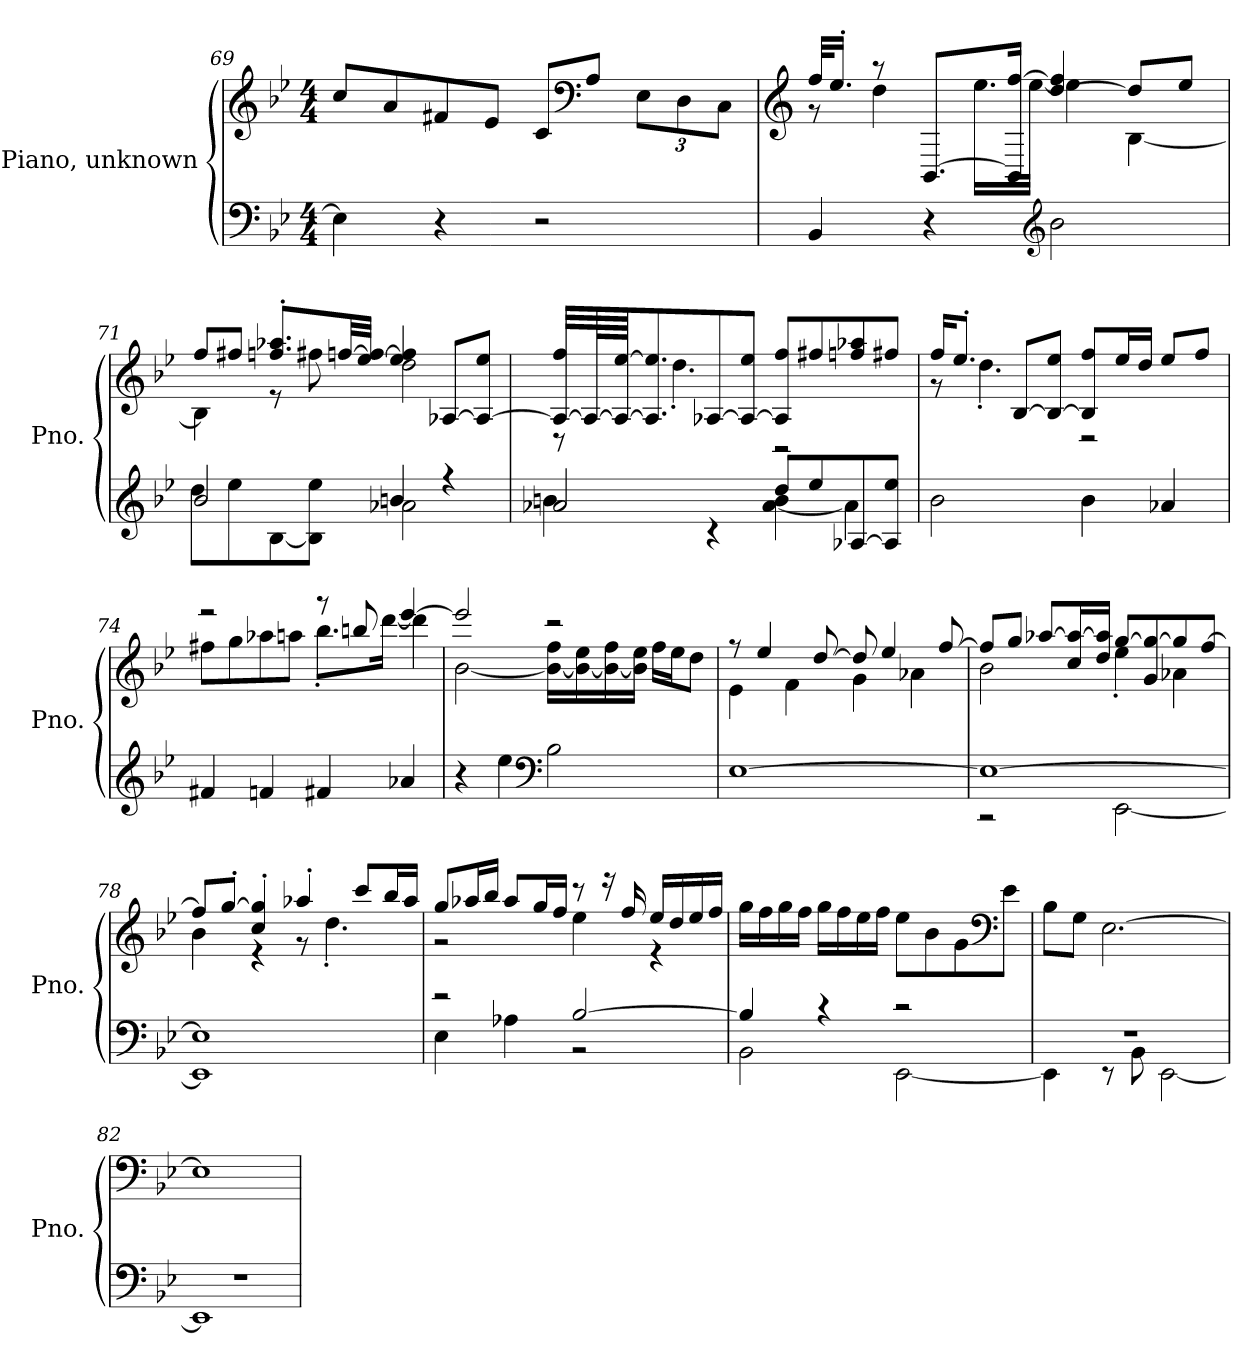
**kern	**kern
*part1	*part1
*staff2	*staff1
*I"Piano, unknown	*
*I'Pno.	*
*clefF4	*clefG2
*k[b-e-]	*k[b-e-]
*M4/4	*M4/4
=69	=69
4E-\]	8cc/L
.	8a/
4r	8f#X/
.	8e-/J
2r	8c/L
*	*clefF4
.	8A/J
*	*Xbrackettup
.	12E-\L
.	12D\
.	12C\J
=70	=70
*	*clefG2
*	*^
4BB-/	32ff/KLL	8r
.	16.ee-'/JJ	.
.	8r	4dd\
4r	[8.BB-/L	.
.	.	16.ee-\LL
.	16BB-/] [16ff/Jk	.
.	.	[32ee-\JJk
*clefG2	*	*
2b-\	[4dd/ 4ff/]	4ee-\]
.	8dd/L]	[4B-\
.	8ee-/J	.
!!LO:LB:g=z	!!
=71	=71	=71
*^	*	*
2b-/	8dd\L	8ff/L	4B-\]
.	8ee-\	8ff#X/J	.
.	[8B-\	8.ffn/' 8.aa-X/'L	8r
.	8B-\] 8ee-\J	.	8ff#X\
.	.	[32ffn/LL	.
.	.	[32ee-/ 32ff/_JJJ	.
4bn/	2a-X\	4ee-/] 4ff/]	2dd\
4r	.	[8A-X/L	.
.	.	8A-/_ 8ee-/J	.
=72	=72	=72	=72
2a-X/	4bn\	32A-/_ 32ff/LLL	8r
.	.	64A-/L_	.
.	.	64A-/_ [64ee-/JJJ	.
.	.	8.A-/] 8.ee-/]	.
.	.	.	4.dd'\
.	4r	[8A-X/	.
.	.	8A-/_ 8ee-/J	.
8dd/L	[4a-\ 4b\	8A-/] 8ff/L	2r
8ee-/	.	8ff#X/	.
[8A-X/	4a-\]	8ffn/ 8aa-X/	.
8A-/] 8ee-/J	.	8ff#X/J	.
*v	*v	*	*
!!LO:PB:g=z	!!
=73	=73	=73
2b-\	16ff/KL	8r
.	8.ee-'/J	.
.	.	4.dd'\
.	[8B-/L	.
.	8B-/_ 8ee-/J	.
4b-\	8B-/] 8ff/L	2r
.	16ee-/L	.
.	16dd/JJ	.
4a-X/	8ee-/L	.
.	8ff/J	.
=74	=74	=74
4f#X/	2r	8ff#X\L
.	.	8gg\
4fn/	.	8aa-X\
.	.	8aan\J
4f#X/	8r	8.bb-'\L
.	8bbn/	.
.	.	[16ddd\Jk
4a-X/	[4eee-/	4ddd\]
=75	=75	=75
4r	2eee-/]	[2b-\
4ee-\	.	.
*clefF4	*	*
2B-\	2r	16b-\_ 16ff\LL
.	.	16b-\_ 16ee-\
.	.	16b-\_ 16ff\
.	.	16b-\] 16ee-\JJ
.	.	16ff\LL
.	.	16ee-\J
.	.	8dd\J
!!LO:LB:g=z	!!
=76	=76	=76
[1E-	8r	4e-\
.	4ee-/	.
.	.	4f\
.	[8dd/	.
.	8dd/]	4g\
.	4ee-/	.
.	.	4a-X\
.	[8ff/	.
=77	=77	=77
*^	*	*
1E-_	2r	8ff/L]	2b-\
.	.	8gg/J	.
.	.	[8aa-X/L	.
.	.	16cc/ 16aa-/_L	.
.	.	16dd/ 16aa-/]JJ	.
.	[2EE-\	[8gg/L	4ee-'\
.	.	8g/ 8gg/_	.
.	.	8gg/]	4a-X\
.	.	[8ff/J	.
=78	=78	=78	=78
1E-]	1EE-]	8ff/L]	4b-\
.	.	[8gg'/J	.
.	.	4cc/' 4gg/]'	4r
.	.	4aa-X'/	8r
.	.	.	4.dd'\
.	.	8ccc/L	.
.	.	16bb-/L	.
.	.	16aa-/JJ	.
!!LO:LB:g=z	!!
=79	=79	=79	=79
2r	4E-\	8gg/L	2r
.	.	16aa-X/L	.
.	.	16bb-/JJ	.
.	4A-X\	8aa-/L	.
.	.	16gg/L	.
.	.	16ff/JJ	.
[2B-/	2r	8r	4ee-\
.	.	16r	.
.	.	16ff/	.
.	.	16ee-/LL	4r
.	.	16dd/	.
.	.	16ee-/	.
.	.	16ff/JJ	.
*	*	*v	*v
=80	=80	=80
4B-/]	2BB-\	16gg\LL
.	.	16ff\
.	.	16gg\
.	.	16ff\JJ
4r	.	16gg\LL
.	.	16ff\
.	.	16ee-\
.	.	16ff\JJ
2r	[2EE-\	8ee-\L
.	.	8b-\
.	.	8g\
*	*	*clefF4
.	.	8e-\J
=81	=81	=81
1r	4EE-\]	8B-\L
.	.	8G\J
.	8r	[2.E-\
.	8BB-\	.
.	[2EE-\	.
=82	=82	=82
1r	1EE-]	1E-]
*v	*v	*
=	=
*-	*-
